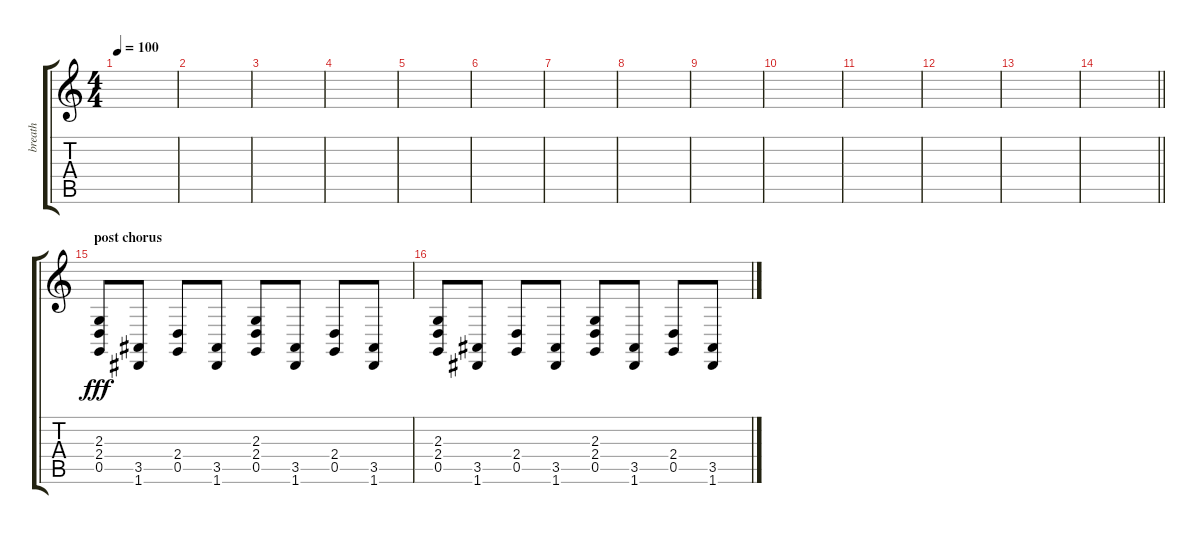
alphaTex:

\track ("breath" "breath") {instrument breathnoise}
\staff {score tabs}
\tuning (D4 A3 F3 C3 G2 D2) {hide}
\ts (4 4)
\tempo 100
\clef g2
\ks c
|
|
|
|
|
|
|
|
|
|
|
|
|
\barLineRight lightlight
|
\section ("" "post chorus")
(2.3 2.4 0.5).8{dy fff} (3.5 1.6).8 (2.4 0.5).8 (3.5 1.6).8 (2.3 2.4 0.5).8 (3.5 1.6).8 (2.4 0.5).8 (3.5 1.6).8 |
(2.3 2.4 0.5).8 (3.5 1.6).8 (2.4 0.5).8 (3.5 1.6).8 (2.3 2.4 0.5).8 (3.5 1.6).8 (2.4 0.5).8 (3.5 1.6).8
